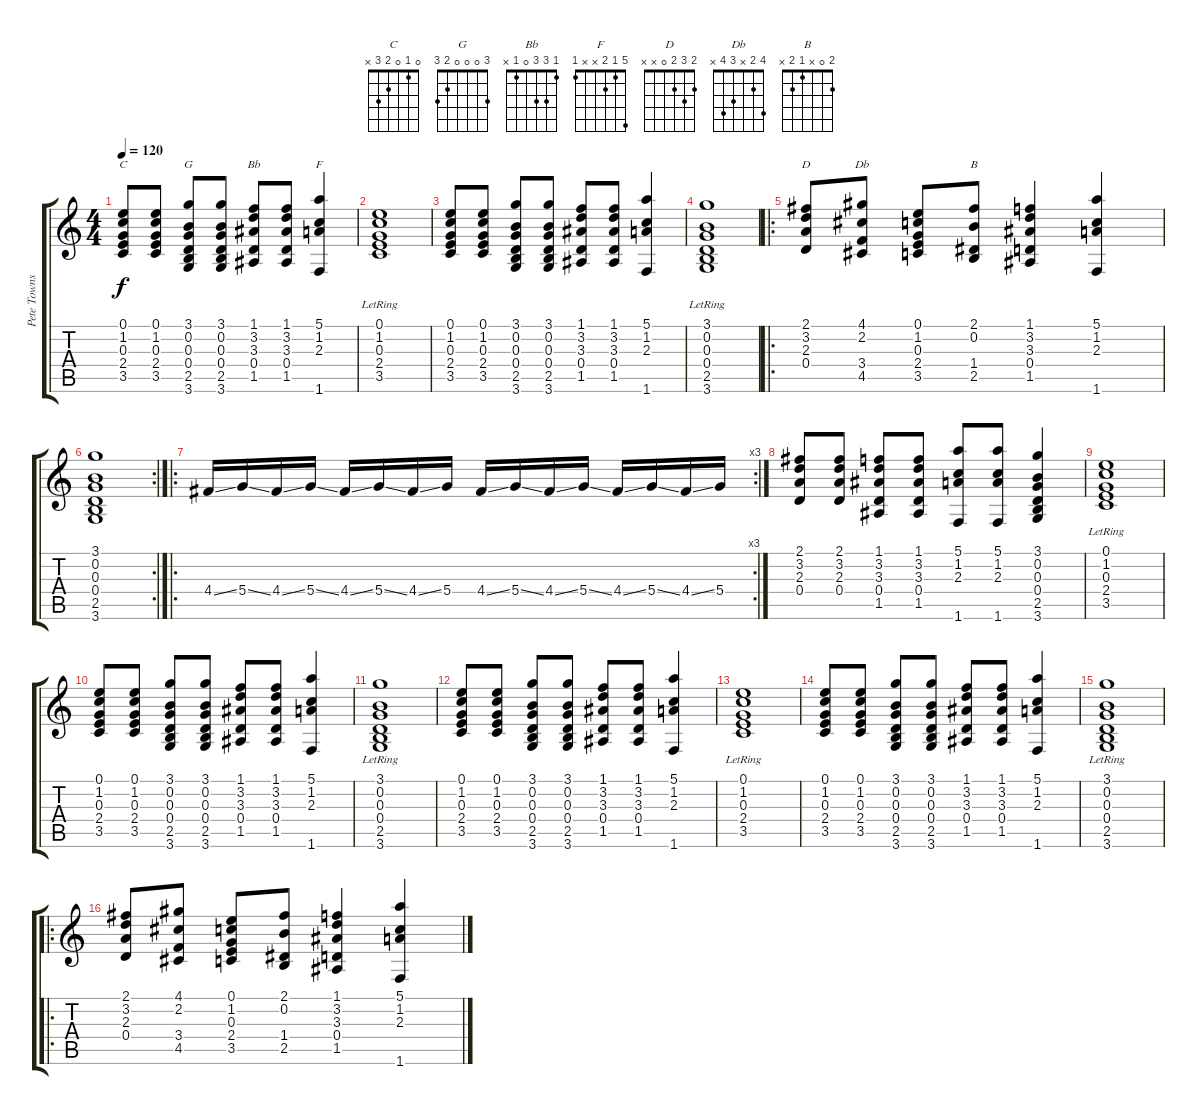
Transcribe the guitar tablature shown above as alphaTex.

\track ("Pete Townsend - Guitar" "Pete Towns") {instrument electricguitarclean}
\staff {score tabs}
\tuning (E4 B3 G3 D3 A2 E2) {hide}
\chord ("C" 0 1 0 2 3 x)
\chord ("G" 3 0 0 0 2 3)
\chord ("Bb" 1 3 3 0 1 x)
\chord ("F" 5 1 2 x x 1)
\chord ("D" 2 3 2 0 x x)
\chord ("Db" 4 2 x 3 4 x)
\chord ("B" 2 0 x 1 2 x)
\ts (4 4)
\tempo 120
\clef g2
\ks c
(0.1 1.2 0.3 2.4 3.5).8{ch "C" dy f} (0.1 1.2 0.3 2.4 3.5).8 (3.1 0.2 0.3 0.4 2.5 3.6).8{ch "G"} (3.1 0.2 0.3 0.4 2.5 3.6).8 (1.1 3.2 3.3 0.4 1.5).8{ch "Bb"} (1.1 3.2 3.3 0.4 1.5).8 (5.1 1.2 2.3 1.6).4{ch "F"} |
(0.1 1.2 0.3{lr} 2.4 3.5).1 |
(0.1 1.2 0.3 2.4 3.5).8 (0.1 1.2 0.3 2.4 3.5).8 (3.1 0.2 0.3 0.4 2.5 3.6).8 (3.1 0.2 0.3 0.4 2.5 3.6).8 (1.1 3.2 3.3 0.4 1.5).8 (1.1 3.2 3.3 0.4 1.5).8 (5.1 1.2 2.3 1.6).4 |
(3.1 0.2 0.3 0.4{lr} 2.5 3.6).1 |
\ro
(2.1 3.2 2.3 0.4).8{ch "D"} (4.1 2.2 3.4 4.5).8{ch "Db"} (0.1 1.2 0.3 2.4 3.5).8 (2.1 0.2 1.4 2.5).8{ch "B"} (1.1 3.2 3.3 0.4 1.5).4 (5.1 1.2 2.3 1.6).4 |
\rc 2
(3.1 0.2 0.3 0.4 2.5 3.6).1 |
\ro
\rc 3
4.4{ss}.16 5.4{ss}.16 4.4{ss}.16 5.4{ss}.16 4.4{ss}.16 5.4{ss}.16 4.4{ss}.16 5.4.16 4.4{ss}.16 5.4{ss}.16 4.4{ss}.16 5.4{ss}.16 4.4{ss}.16 5.4{ss}.16 4.4{ss}.16 5.4.16 |
(2.1 3.2 2.3 0.4).8 (2.1 3.2 2.3 0.4).8 (1.1 3.2 3.3 0.4 1.5).8 (1.1 3.2 3.3 0.4 1.5).8 (5.1 1.2 2.3 1.6).8 (5.1 1.2 2.3 1.6).8 (3.1 0.2 0.3 0.4 2.5 3.6).4 |
(0.1 1.2 0.3{lr} 2.4 3.5).1 |
(0.1 1.2 0.3 2.4 3.5).8 (0.1 1.2 0.3 2.4 3.5).8 (3.1 0.2 0.3 0.4 2.5 3.6).8 (3.1 0.2 0.3 0.4 2.5 3.6).8 (1.1 3.2 3.3 0.4 1.5).8 (1.1 3.2 3.3 0.4 1.5).8 (5.1 1.2 2.3 1.6).4 |
(3.1 0.2 0.3{lr} 0.4 2.5 3.6).1 |
(0.1 1.2 0.3 2.4 3.5).8 (0.1 1.2 0.3 2.4 3.5).8 (3.1 0.2 0.3 0.4 2.5 3.6).8 (3.1 0.2 0.3 0.4 2.5 3.6).8 (1.1 3.2 3.3 0.4 1.5).8 (1.1 3.2 3.3 0.4 1.5).8 (5.1 1.2 2.3 1.6).4 |
(0.1 1.2 0.3{lr} 2.4 3.5).1 |
(0.1 1.2 0.3 2.4 3.5).8 (0.1 1.2 0.3 2.4 3.5).8 (3.1 0.2 0.3 0.4 2.5 3.6).8 (3.1 0.2 0.3 0.4 2.5 3.6).8 (1.1 3.2 3.3 0.4 1.5).8 (1.1 3.2 3.3 0.4 1.5).8 (5.1 1.2 2.3 1.6).4 |
(3.1 0.2 0.3 0.4{lr} 2.5 3.6).1 |
\ro
(2.1 3.2 2.3 0.4).8 (4.1 2.2 3.4 4.5).8 (0.1 1.2 0.3 2.4 3.5).8 (2.1 0.2 1.4 2.5).8 (1.1 3.2 3.3 0.4 1.5).4 (5.1 1.2 2.3 1.6).4
